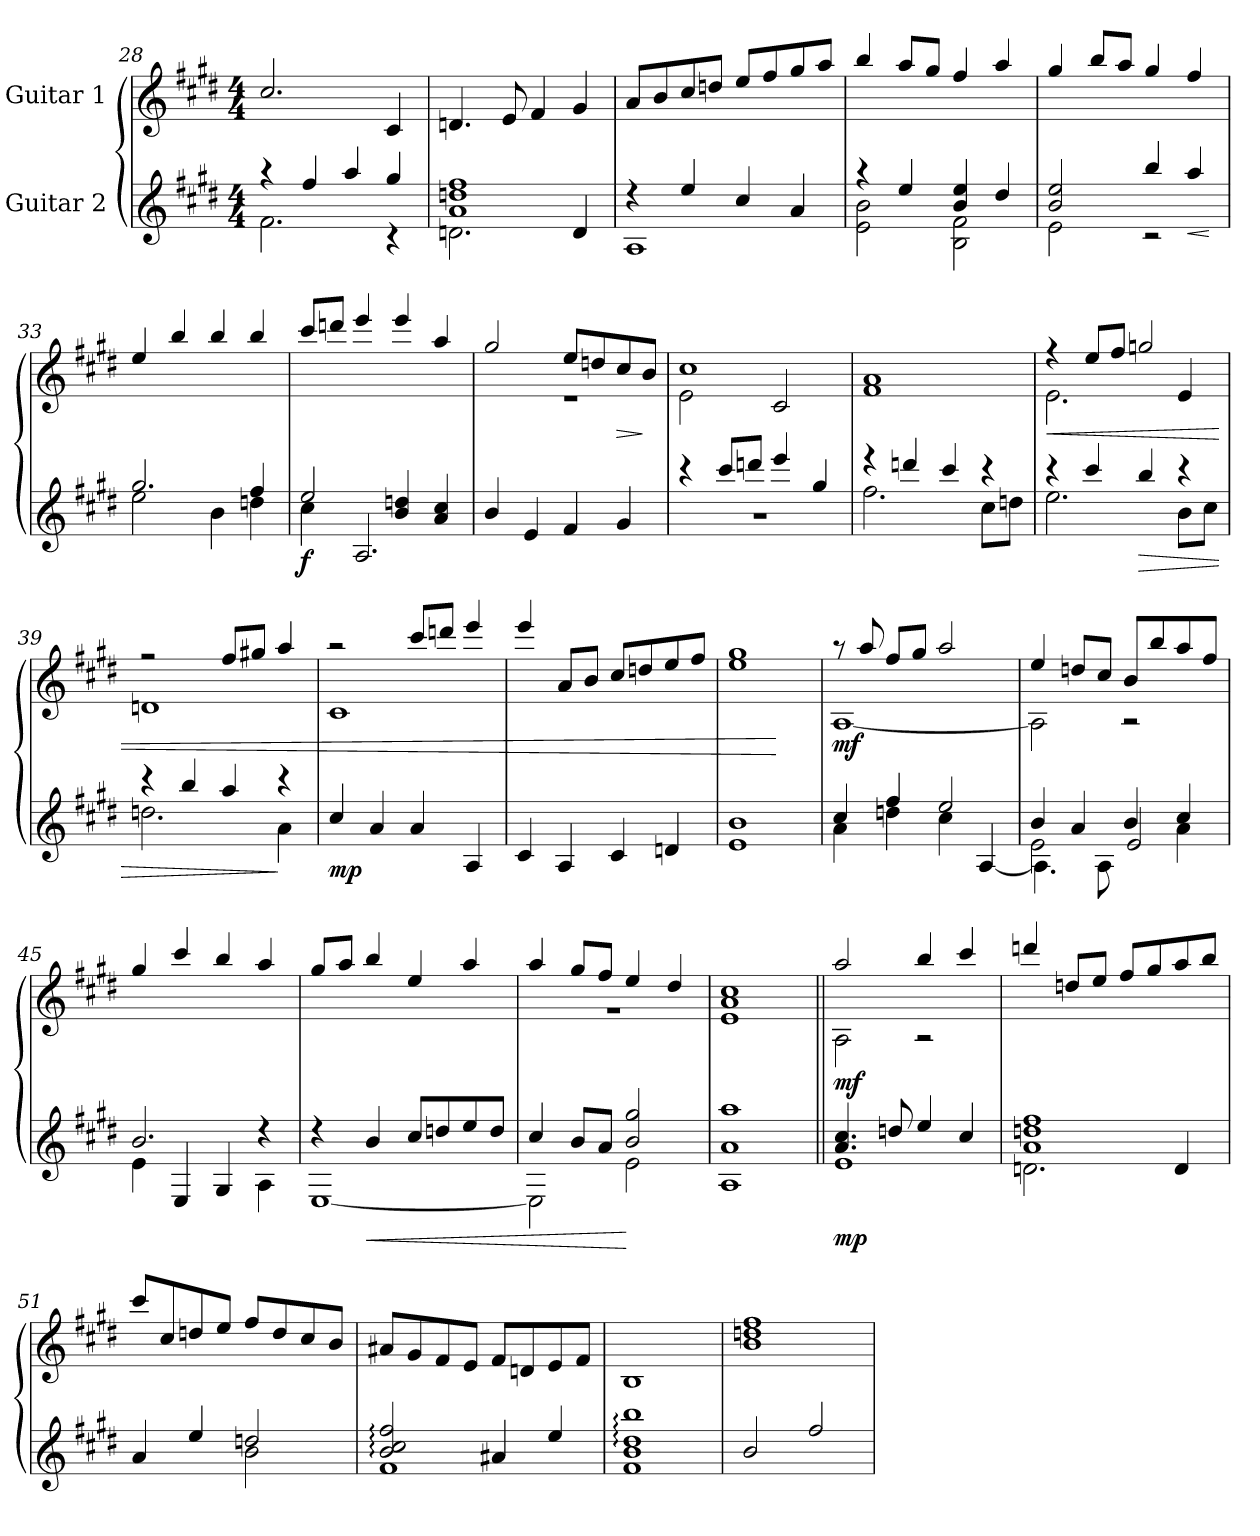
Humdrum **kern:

**kern	**dynam	**kern	**dynam
*part2	*part2	*part1	*part1
*staff2	*staff2	*staff1	*staff1
*I"Guitar 2	*	*I"Guitar 1	*
*clefG2	*	*clefG2	*
*ITrd7c12	*	*ITrd7c12	*
*k[f#c#g#d#]	*	*k[f#c#g#d#]	*
*E:	*	*E:	*
*M4/4	*	*M4/4	*
=28	=28	=28	=28
*^	*	*	*
4r	2.F#i\	.	2.c#i/	.
4f#i/	.	.	.	.
4ai/	.	.	.	.
4g#i/	4r	.	4C#i/	.
=29	=29	=29	=29	=29
1Ai 1dni 1f#i	2.Dni\	.	4.Dni/	.
.	.	.	8Ei/	.
.	.	.	4F#i/	.
.	4Di/	.	4G#i/	.
=30	=30	=30	=30	=30
4r	1AAi	.	8Ai/L	.
.	.	.	8Bi/	.
4ei/	.	.	8c#i/	.
.	.	.	8dni/J	.
4c#i/	.	.	8ei/L	.
.	.	.	8f#i/	.
4Ai/	.	.	8g#i/	.
.	.	.	8ai/J	.
=31	=31	=31	=31	=31
4r	2Ei\ 2Bi	.	4bi/	.
4ei/	.	.	8ai/L	.
.	.	.	8g#i/J	.
4Bi/ 4ei	2BBi\ 2F#i	.	4f#i/	.
4d#i/	.	.	4ai/	.
!!LO:LB:g=z
=32	=32	=32	=32	=32
2Bi/ 2ei	2Ei\	.	4g#i/	.
.	.	.	8bi/L	.
.	.	.	8ai/J	.
4bi/	2r	.	4g#i/	.
!	!	!LO:HP:b	!	!
4ai/	.	<	4f#i/	.
*v	*v	*	*	*
.	[	.	.
=33	=33	=33	=33
*^	*	*	*
2.g#i/	2ei\	.	4ei/	.
.	.	.	4bi/	.
.	4Bi\	.	4bi/	.
4f#i/	4dni\	.	4bi/	.
=34	=34	=34	=34	=34
2ei/	4c#i\	f	8cc#i/L	.
.	.	.	8ddni/J	.
.	2.AAi/	.	4eei/	.
4Bi/ 4dni	.	.	4eei/	.
4Ai/ 4c#i	.	.	4ai/	.
*v	*v	*	*	*
=35	=35	=35	=35
*	*	*^	*
4Bi/	.	2g#i/	1r	.
4Ei/	.	.	.	.
4F#i/	.	8ei/L	.	.
.	.	8dni/	.	.
!	!	!	!	!LO:HP:b
4G#i/	.	8c#i/	.	>
.	.	8Bi/J	.	]
=36	=36	=36	=36	=36
*^	*	*	*	*
4r	1r	.	1c#i	2Ei\	.
8cc#i/L	.	.	.	.	.
8ddni/J	.	.	.	.	.
4eei/	.	.	.	2C#i/	.
4g#i/	.	.	.	.	.
*	*	*	*v	*v	*
=37	=37	=37	=37	=37
4r	2.f#i\	.	1F#i 1Ai	.
4ddni/	.	.	.	.
4cc#i/	.	.	.	.
4r	8c#i\L	.	.	.
.	8dni\J	.	.	.
!!LO:LB:g=z
=38	=38	=38	=38	=38
*	*	*	*^	*
!	!	!	!	!	!LO:HP:b
4r	2.ei\	.	4r	2.Ei\	<
4cc#i/	.	.	8ei/L	.	.
.	.	.	8f#i/J	.	.
!	!	!LO:HP:b	!	!	!
4bi/	.	>	2gni/	.	.
4r	8Bi\L	.	.	4Ei/	.
.	8c#i\J	.	.	.	.
=39	=39	=39	=39	=39	=39
4r	2.dni\	.	2r	1Dni	.
4bi/	.	.	.	.	.
4ai/	.	.	8f#i/L	.	.
.	.	.	8g#Xi/J	.	.
4r	4Ai\	]	4ai/	.	.
*v	*v	*	*	*	*
=40	=40	=40	=40	=40
4c#i/	mp	2r	1C#i	.
4Ai/	.	.	.	.
4Ai/	.	8cc#i/L	.	.
.	.	8ddni/J	.	.
4AAi/	.	4eei/	.	.
*	*	*v	*v	*
=41	=41	=41	=41
4C#i/	.	4eei/	.
4AAi/	.	8Ai/L	.
.	.	8Bi/J	.
4C#i/	.	8c#i/L	.
.	.	8dni/	.
4Dni/	.	8ei/	.
.	.	8f#i/J	.
=42	=42	=42	=42
*	*	*^	*
1Ei 1Bi	.	1g#i	1ei	.
*	*	*v	*v	*
.	.	.	[
=43	=43	=43	=43
*^	*	*^	*
4c#i/	4Ai\	.	8r	[<1AAi	mf
.	.	.	8ai/	.	.
4f#i/	4dni\	.	8f#i/L	.	.
.	.	.	8g#i/J	.	.
2ei/	4c#i\	.	2ai/	.	.
.	[<4AAi/	.	.	.	.
!!LO:LB:g=z	!!
=44	=44	=44	=44	=44	=44
*	*^	*	*	*	*
4Bi/	2Ei\	4.AAi\]	.	4ei/	2AAi\]	.
4Ai/	.	.	.	8dni/L	.	.
.	.	8AAi\	.	8c#i/J	.	.
4Bi/	4ryy	2Ei/	.	8Bi/L	2r	.
.	.	.	.	8bi/	.	.
4c#i/	4Ai\	.	.	8ai/	.	.
.	.	.	.	8f#i/J	.	.
*	*v	*v	*	*	*	*
*	*	*	*v	*v	*
=45	=45	=45	=45	=45
2.Bi/	4Ei\	.	4g#i/	.
.	4EEi/	.	4cc#i/	.
.	4GG#i/	.	4bi/	.
4r	4AAi\	.	4ai/	.
=46	=46	=46	=46	=46
4r	[<1EEi	.	8g#i/L	.
.	.	.	8ai/J	.
!	!	!LO:HP:b	!	!
4Bi/	.	<	4bi/	.
8c#i/L	.	.	4ei/	.
8dni/	.	.	.	.
8ei/	.	.	4ai/	.
8di/J	.	.	.	.
=47	=47	=47	=47	=47
*	*	*	*^	*
4c#i/	2EEi\]	.	4ai/	1r	.
8Bi/L	.	.	8g#i/L	.	.
8Ai/J	.	.	8f#i/J	.	.
2Bi/ 2g#i	2Ei\	[	4ei/	.	.
.	.	.	4d#i/	.	.
*v	*v	*	*	*	*
=48	=48	=48	=48	=48
1AAi 1Ai 1ai	.	1c#i	1Ei 1Ai	.
=49||	=49||	=49||	=49||	=49||
*^	*	*	*	*
4.Ai/ 4.c#i	1Ei	mp	2ai/	2AAi\	mf
8dni/	.	.	.	.	.
4ei/	.	.	4bi/	2r	.
4c#i/	.	.	4cc#i/	.	.
*	*	*	*v	*v	*
!!LO:LB:g=z
=50	=50	=50	=50	=50
1Ai 1dni 1f#i	2.Dni\	.	4ddni/	.
.	.	.	8dni/L	.
.	.	.	8ei/J	.
.	.	.	8f#i/L	.
.	.	.	8g#i/	.
.	4Di/	.	8ai/	.
.	.	.	8bi/J	.
=51	=51	=51	=51	=51
4Ai/	2ryy	.	8cc#i/L	.
.	.	.	8c#i/	.
4ei/	.	.	8dni/	.
.	.	.	8ei/J	.
2dni/	2Bi\	.	8f#i/L	.
.	.	.	8di/	.
.	.	.	8c#i/	.
.	.	.	8Bi/J	.
=52	=52	=52	=52	=52
2Bi/: 2c#i: 2f#i:	1F#i	.	8A#Xi/L	.
.	.	.	8G#i/	.
.	.	.	8F#i/	.
.	.	.	8Ei/J	.
4A#Xi/	.	.	8F#i/L	.
.	.	.	8Dni/	.
4ei/	.	.	8Ei/	.
.	.	.	8F#i/J	.
=53	=53	=53	=53	=53
1d#i: 1bi:	1F#i 1Bi	.	1BBi	.
*v	*v	*	*	*
=54	=54	=54	=54
*	*	*^	*
2Bi/	.	1dni 1f#i	1Bi	.
2f#i/	.	.	.	.
*	*	*v	*v	*
=	=	=	=
*-	*-	*-	*-
